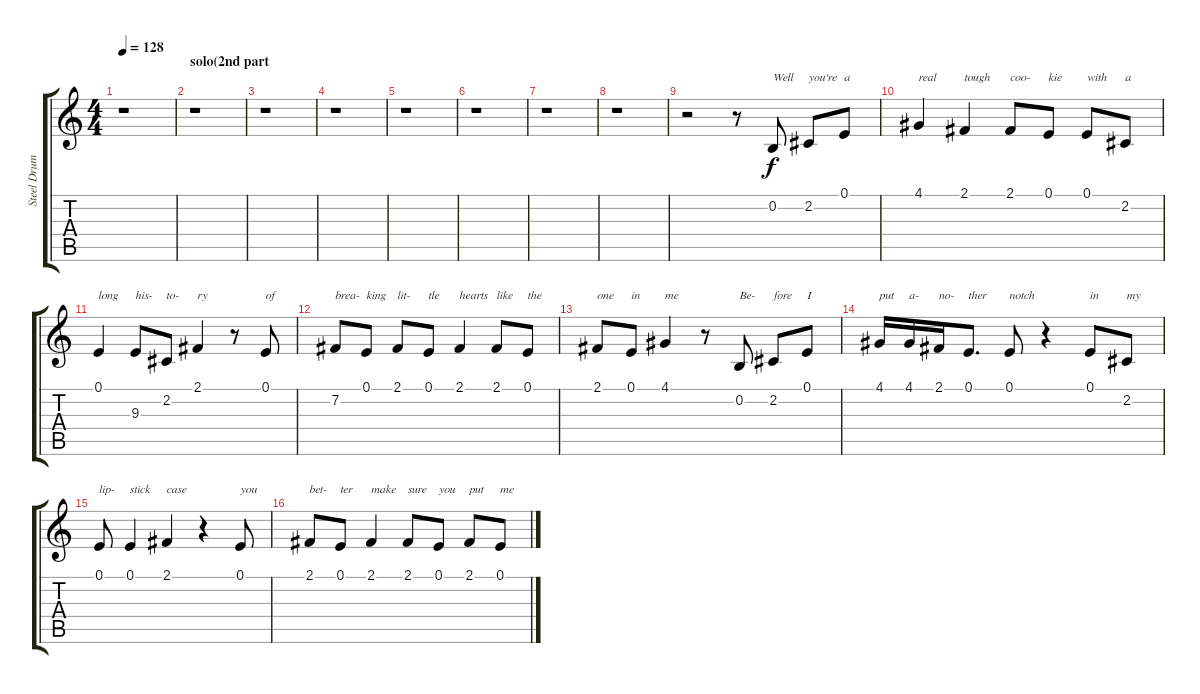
\track ("Steel Drums" "Steel Drum") {instrument steeldrums}
\staff {score tabs}
\tuning (E4 B3 G3 D3 A2 E2) {hide}
\ts (4 4)
\tempo 128
\clef g2
\ks c
r.1{dy f} |
\section ("" "solo(2nd part")
r.1 |
r.1 |
r.1 |
r.1 |
r.1 |
r.1 |
r.1 |
r.2 r.8 0.2.8{txt "Well"} 2.2.8{txt "you're"} 0.1.8{txt "a"} |
4.1.4{txt "real"} 2.1.4{txt "tough"} 2.1.8{txt "coo-"} 0.1.8{txt "kie"} 0.1.8{txt "with"} 2.2.8{txt "a"} |
0.1.4{txt "long"} 9.3.8{txt "his-"} 2.2.8{txt "to-"} 2.1.4{txt "ry"} r.8 0.1.8{txt "of"} |
7.2.8{txt "brea-"} 0.1.8{txt "king"} 2.1.8{txt "lit-"} 0.1.8{txt "tle"} 2.1.4{txt "hearts"} 2.1.8{txt "like"} 0.1.8{txt "the"} |
2.1.8{txt "one"} 0.1.8{txt "in"} 4.1.4{txt "me"} r.8 0.2.8{txt "Be-"} 2.2.8{txt "fore"} 0.1.8{txt "I"} |
4.1.16{txt "put"} 4.1.16{txt "a-"} 2.1.16{txt "no-"} 0.1.8{d txt "ther"} 0.1.8{txt "notch"} r.4 0.1.8{txt "in"} 2.2.8{txt "my"} |
0.1.8{txt "lip-"} 0.1.4{txt "stick"} 2.1.4{txt "case"} r.4 0.1.8{txt "you"} |
2.1.8{txt "bet-"} 0.1.8{txt "ter"} 2.1.4{txt "make"} 2.1.8{txt "sure"} 0.1.8{txt "you"} 2.1.8{txt "put"} 0.1.8{txt "me"}
